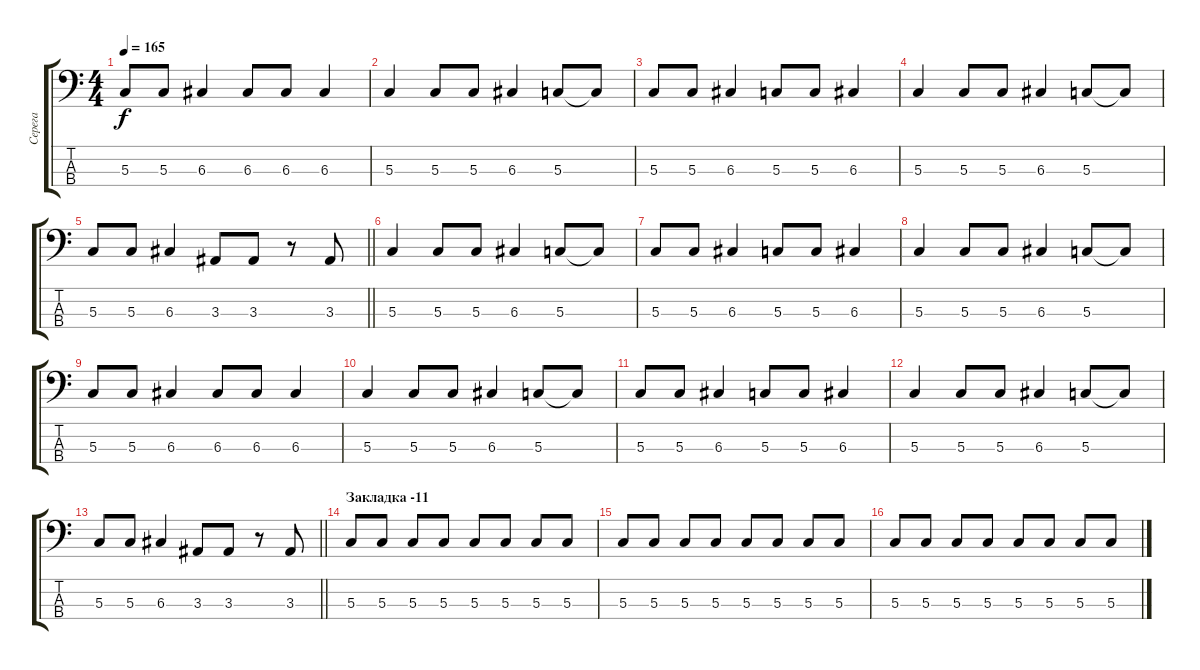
\track ("Серега" "Серега") {instrument electricbasspick}
\staff {score tabs}
\tuning (F2 C2 G1 C1) {hide}
\ts (4 4)
\tempo 165
\clef f4
\ks c
5.3.8{dy f} 5.3.8 6.3.4 6.3.8 6.3.8 6.3.4 |
5.3.4 5.3.8 5.3.8 6.3.4 5.3.8 5.3{t}.8 |
5.3.8 5.3.8 6.3.4 5.3.8 5.3.8 6.3.4 |
5.3.4 5.3.8 5.3.8 6.3.4 5.3.8 5.3{t}.8 |
\barLineRight lightlight
5.3.8 5.3.8 6.3.4 3.3.8 3.3.8 r.8 3.3.8 |
5.3.4 5.3.8 5.3.8 6.3.4 5.3.8 5.3{t}.8 |
5.3.8 5.3.8 6.3.4 5.3.8 5.3.8 6.3.4 |
5.3.4 5.3.8 5.3.8 6.3.4 5.3.8 5.3{t}.8 |
5.3.8 5.3.8 6.3.4 6.3.8 6.3.8 6.3.4 |
5.3.4 5.3.8 5.3.8 6.3.4 5.3.8 5.3{t}.8 |
5.3.8 5.3.8 6.3.4 5.3.8 5.3.8 6.3.4 |
5.3.4 5.3.8 5.3.8 6.3.4 5.3.8 5.3{t}.8 |
\barLineRight lightlight
5.3.8 5.3.8 6.3.4 3.3.8 3.3.8 r.8 3.3.8 |
\section ("" "Закладка -11")
5.3.8 5.3.8 5.3.8 5.3.8 5.3.8 5.3.8 5.3.8 5.3.8 |
5.3.8 5.3.8 5.3.8 5.3.8 5.3.8 5.3.8 5.3.8 5.3.8 |
5.3.8 5.3.8 5.3.8 5.3.8 5.3.8 5.3.8 5.3.8 5.3.8
